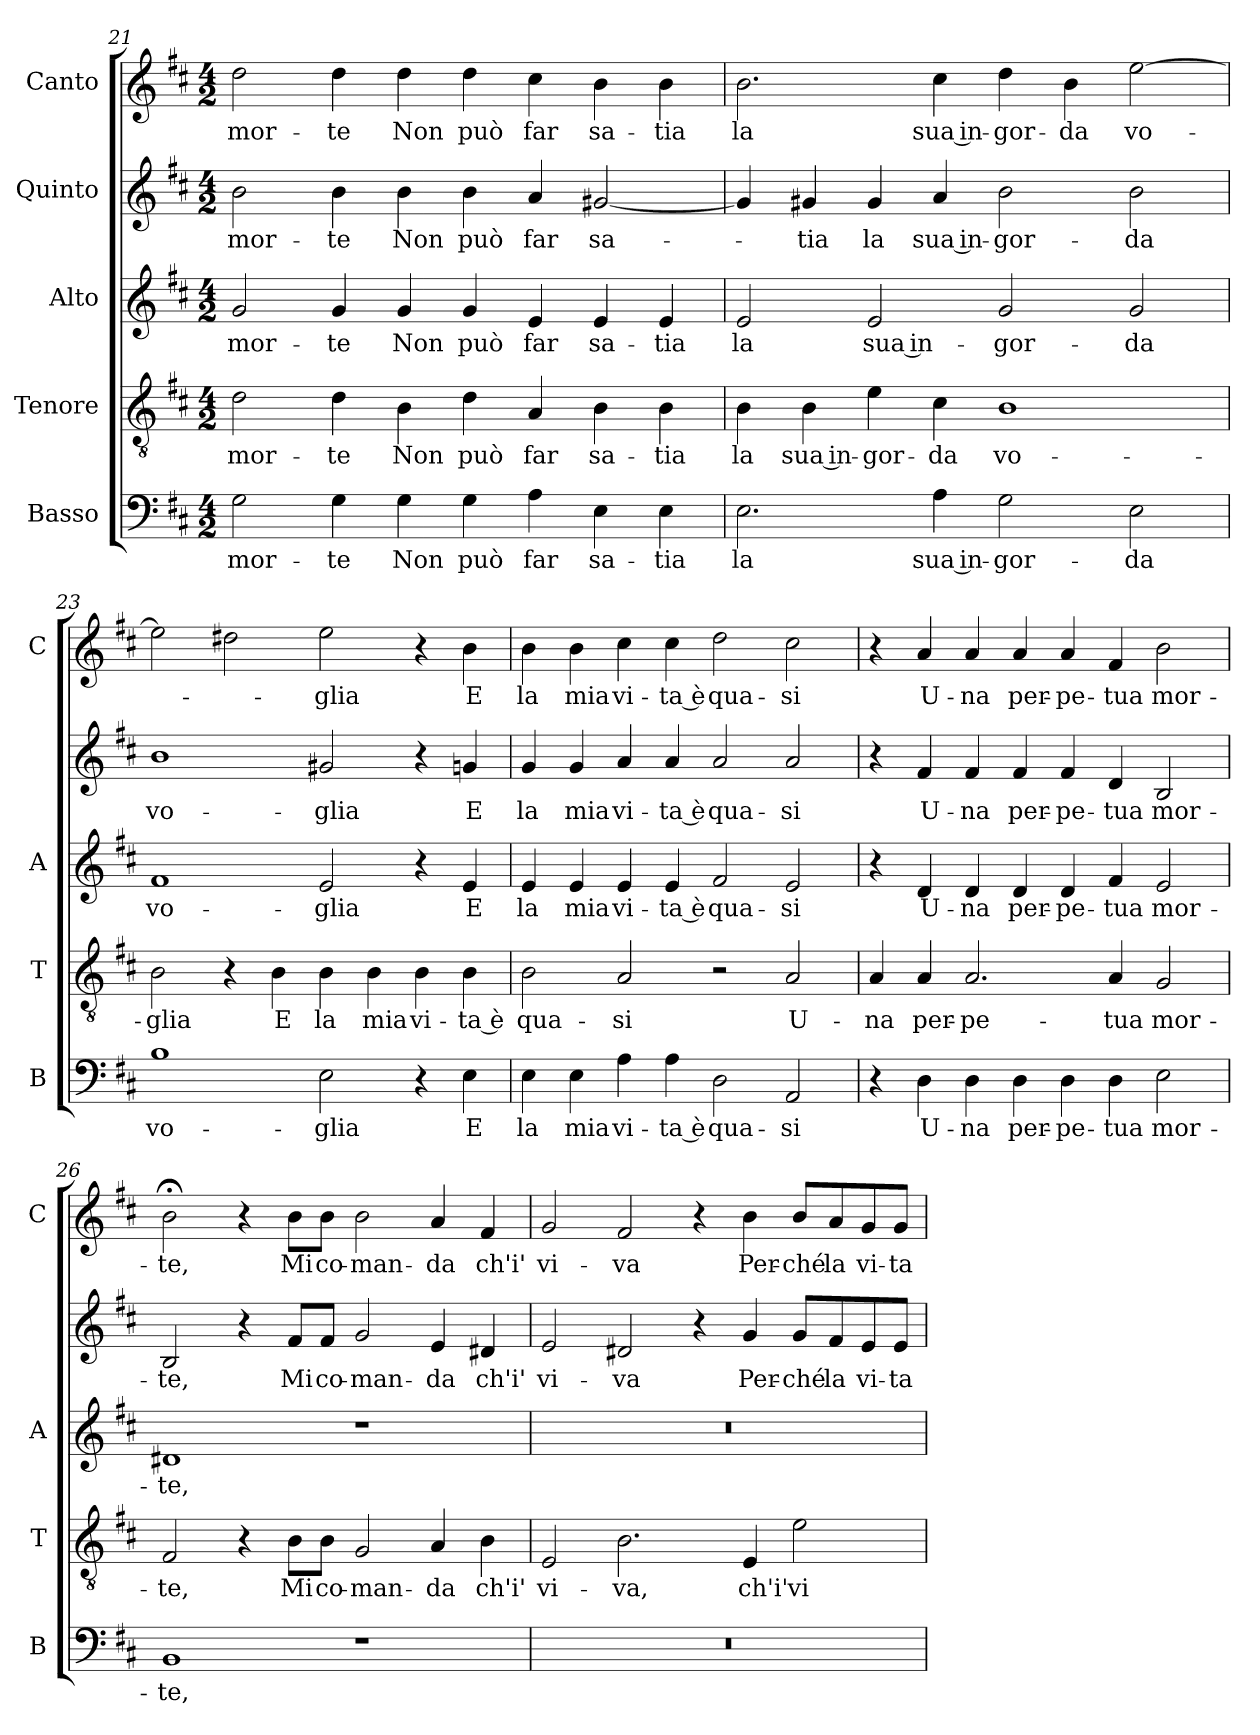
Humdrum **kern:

**kern	**text	**kern	**text	**kern	**text	**kern	**text	**kern	**text
*part5	*part5	*part4	*part4	*part3	*part3	*part2	*part2	*part1	*part1
*staff5	*staff5	*staff4	*staff4	*staff3	*staff3	*staff2	*staff2	*staff1	*staff1
*I"Basso	*	*I"Tenore	*	*I"Alto	*	*I"Quinto	*	*I"Canto	*
*I'B	*	*I'T	*	*I'A	*	*	*	*I'C	*
*clefF4	*	*clefGv2	*	*clefG2	*	*clefG2	*	*clefG2	*
*k[f#c#]	*	*k[f#c#]	*	*k[f#c#]	*	*k[f#c#]	*	*k[f#c#]	*
*D:	*	*D:	*	*D:	*	*D:	*	*D:	*
*M4/2	*	*M4/2	*	*M4/2	*	*M4/2	*	*M4/2	*
=21	=21	=21	=21	=21	=21	=21	=21	=21	=21
!	!LO:LY:b	!	!LO:LY:b	!	!LO:LY:b	!	!LO:LY:b	!	!LO:LY:b
2G\	mor-	2d\	mor-	2g/	mor-	2b\	mor-	2dd\	mor-
!	!LO:LY:b	!	!LO:LY:b	!	!LO:LY:b	!	!LO:LY:b	!	!LO:LY:b
4G\	-te	4d\	-te	4g/	-te	4b\	-te	4dd\	-te
!	!LO:LY:b	!	!LO:LY:b	!	!LO:LY:b	!	!LO:LY:b	!	!LO:LY:b
4G\	Non	4B\	Non	4g/	Non	4b\	Non	4dd\	Non
!	!LO:LY:b	!	!LO:LY:b	!	!LO:LY:b	!	!LO:LY:b	!	!LO:LY:b
4G\	può	4d\	può	4g/	può	4b\	può	4dd\	può
!	!LO:LY:b	!	!LO:LY:b	!	!LO:LY:b	!	!LO:LY:b	!	!LO:LY:b
4A\	far	4A/	far	4e/	far	4a/	far	4cc#\	far
!	!LO:LY:b	!	!LO:LY:b	!	!LO:LY:b	!	!LO:LY:b	!	!LO:LY:b
4E\	sa-	4B\	sa-	4e/	sa-	[2g#X/	sa-	4b\	sa-
!	!LO:LY:b	!	!LO:LY:b	!	!LO:LY:b	!	!	!	!LO:LY:b
4E\	-tia	4B\	-tia	4e/	-tia	.	.	4b\	-tia
!!LO:LB:g=z
=22	=22	=22	=22	=22	=22	=22	=22	=22	=22
!	!LO:LY:b	!	!LO:LY:b	!	!LO:LY:b	!	!	!	!LO:LY:b
2.E\	la	4B\	la	2e/	la	4g#/]	.	2.b\	la
!	!	!	!LO:LY:b	!	!	!	!LO:LY:b	!	!
.	.	4B\	sua in-	.	.	4g#X/	-tia	.	.
!	!	!	!LO:LY:b	!	!LO:LY:b	!	!LO:LY:b	!	!
.	.	4e\	-gor-	2e/	sua in-	4g#/	la	.	.
!	!LO:LY:b	!	!LO:LY:b	!	!	!	!LO:LY:b	!	!LO:LY:b
4A\	sua in-	4c#\	-da	.	.	4a/	sua in-	4cc#\	sua in-
!	!LO:LY:b	!	!LO:LY:b	!	!LO:LY:b	!	!LO:LY:b	!	!LO:LY:b
2G\	-gor-	1B	vo-	2g/	-gor-	2b\	-gor-	4dd\	-gor-
!	!	!	!	!	!	!	!	!	!LO:LY:b
.	.	.	.	.	.	.	.	4b\	-da
!	!LO:LY:b	!	!	!	!LO:LY:b	!	!LO:LY:b	!	!LO:LY:b
2E\	-da	.	.	2g/	-da	2b\	-da	[2ee\	vo-
=23	=23	=23	=23	=23	=23	=23	=23	=23	=23
!	!LO:LY:b	!	!LO:LY:b	!	!LO:LY:b	!	!LO:LY:b	!	!
1B	vo-	2B\	-glia	1f#	vo-	1b	vo-	2ee\]	.
.	.	4r	.	.	.	.	.	2dd#X\	.
!	!	!	!LO:LY:b	!	!	!	!	!	!
.	.	4B\	E	.	.	.	.	.	.
!	!LO:LY:b	!	!LO:LY:b	!	!LO:LY:b	!	!LO:LY:b	!	!LO:LY:b
2E\	-glia	4B\	la	2e/	-glia	2g#X/	-glia	2ee\	-glia
!	!	!	!LO:LY:b	!	!	!	!	!	!
.	.	4B\	mia	.	.	.	.	.	.
!	!	!	!LO:LY:b	!	!	!	!	!	!
4r	.	4B\	vi-	4r	.	4r	.	4r	.
!	!LO:LY:b	!	!LO:LY:b	!	!LO:LY:b	!	!LO:LY:b	!	!LO:LY:b
4E\	E	4B\	-ta è	4e/	E	4gn/	E	4b\	E
=24	=24	=24	=24	=24	=24	=24	=24	=24	=24
!	!LO:LY:b	!	!LO:LY:b	!	!LO:LY:b	!	!LO:LY:b	!	!LO:LY:b
4E\	la	2B\	qua-	4e/	la	4g/	la	4b\	la
!	!LO:LY:b	!	!	!	!LO:LY:b	!	!LO:LY:b	!	!LO:LY:b
4E\	mia	.	.	4e/	mia	4g/	mia	4b\	mia
!	!LO:LY:b	!	!LO:LY:b	!	!LO:LY:b	!	!LO:LY:b	!	!LO:LY:b
4A\	vi-	2A/	-si	4e/	vi-	4a/	vi-	4cc#\	vi-
!	!LO:LY:b	!	!	!	!LO:LY:b	!	!LO:LY:b	!	!LO:LY:b
4A\	-ta è	.	.	4e/	-ta è	4a/	-ta è	4cc#\	-ta è
!	!LO:LY:b	!	!	!	!LO:LY:b	!	!LO:LY:b	!	!LO:LY:b
2D\	qua-	2r	.	2f#/	qua-	2a/	qua-	2dd\	qua-
!	!LO:LY:b	!	!LO:LY:b	!	!LO:LY:b	!	!LO:LY:b	!	!LO:LY:b
2AA/	-si	2A/	U-	2e/	-si	2a/	-si	2cc#\	-si
=25	=25	=25	=25	=25	=25	=25	=25	=25	=25
!	!	!	!LO:LY:b	!	!	!	!	!	!
4r	.	4A/	-na	4r	.	4r	.	4r	.
!	!LO:LY:b	!	!LO:LY:b	!	!LO:LY:b	!	!LO:LY:b	!	!LO:LY:b
4D\	U-	4A/	per-	4d/	U-	4f#/	U-	4a/	U-
!	!LO:LY:b	!	!LO:LY:b	!	!LO:LY:b	!	!LO:LY:b	!	!LO:LY:b
4D\	-na	2.A/	-pe-	4d/	-na	4f#/	-na	4a/	-na
!	!LO:LY:b	!	!	!	!LO:LY:b	!	!LO:LY:b	!	!LO:LY:b
4D\	per-	.	.	4d/	per-	4f#/	per-	4a/	per-
!	!LO:LY:b	!	!	!	!LO:LY:b	!	!LO:LY:b	!	!LO:LY:b
4D\	-pe-	.	.	4d/	-pe-	4f#/	-pe-	4a/	-pe-
!	!LO:LY:b	!	!LO:LY:b	!	!LO:LY:b	!	!LO:LY:b	!	!LO:LY:b
4D\	-tua	4A/	-tua	4f#/	-tua	4d/	-tua	4f#/	-tua
!	!LO:LY:b	!	!LO:LY:b	!	!LO:LY:b	!	!LO:LY:b	!	!LO:LY:b
2E\	mor-	2G/	mor-	2e/	mor-	2B/	mor-	2b\	mor-
!!LO:PB:g=z
=26	=26	=26	=26	=26	=26	=26	=26	=26	=26
!	!LO:LY:b	!	!LO:LY:b	!	!LO:LY:b	!	!LO:LY:b	!	!LO:LY:b
1BB	-te,	2F#/	-te,	1d#X	-te,	2B/	-te,	2b;<\	-te,
.	.	4r	.	.	.	4r	.	4r	.
!	!	!	!LO:LY:b	!	!	!	!LO:LY:b	!	!LO:LY:b
.	.	8B\L	Mi	.	.	8f#/L	Mi	8b\L	Mi
!	!	!	!LO:LY:b	!	!	!	!LO:LY:b	!	!LO:LY:b
.	.	8B\J	co-	.	.	8f#/J	co-	8b\J	co-
!	!	!	!LO:LY:b	!	!	!	!LO:LY:b	!	!LO:LY:b
1r	.	2G/	-man-	1r	.	2g/	-man-	2b\	-man-
!	!	!	!LO:LY:b	!	!	!	!LO:LY:b	!	!LO:LY:b
.	.	4A/	-da	.	.	4e/	-da	4a/	-da
!	!	!	!LO:LY:b	!	!	!	!LO:LY:b	!	!LO:LY:b
.	.	4B\	ch'i'	.	.	4d#X/	ch'i'	4f#/	ch'i'
=27	=27	=27	=27	=27	=27	=27	=27	=27	=27
!	!	!	!LO:LY:b	!	!	!	!LO:LY:b	!	!LO:LY:b
0r	.	2E/	vi-	0r	.	2e/	vi-	2g/	vi-
!	!	!	!LO:LY:b	!	!	!	!LO:LY:b	!	!LO:LY:b
.	.	2.B\	-va,	.	.	2d#X/	-va	2f#/	-va
.	.	.	.	.	.	4r	.	4r	.
!	!	!	!LO:LY:b	!	!	!	!LO:LY:b	!	!LO:LY:b
.	.	4E/	ch'i'	.	.	4g/	Per-	4b\	Per-
!	!	!	!LO:LY:b	!	!	!	!LO:LY:b	!	!LO:LY:b
.	.	2e\	vi-	.	.	8g/L	-ché	8b/L	-ché
!	!	!	!	!	!	!	!LO:LY:b	!	!LO:LY:b
.	.	.	.	.	.	8f#/	la	8a/	la
!	!	!	!	!	!	!	!LO:LY:b	!	!LO:LY:b
.	.	.	.	.	.	8e/	vi-	8g/	vi-
!	!	!	!	!	!	!	!LO:LY:b	!	!LO:LY:b
.	.	.	.	.	.	8e/J	-ta	8g/J	-ta
=	=	=	=	=	=	=	=	=	=
*-	*-	*-	*-	*-	*-	*-	*-	*-	*-
